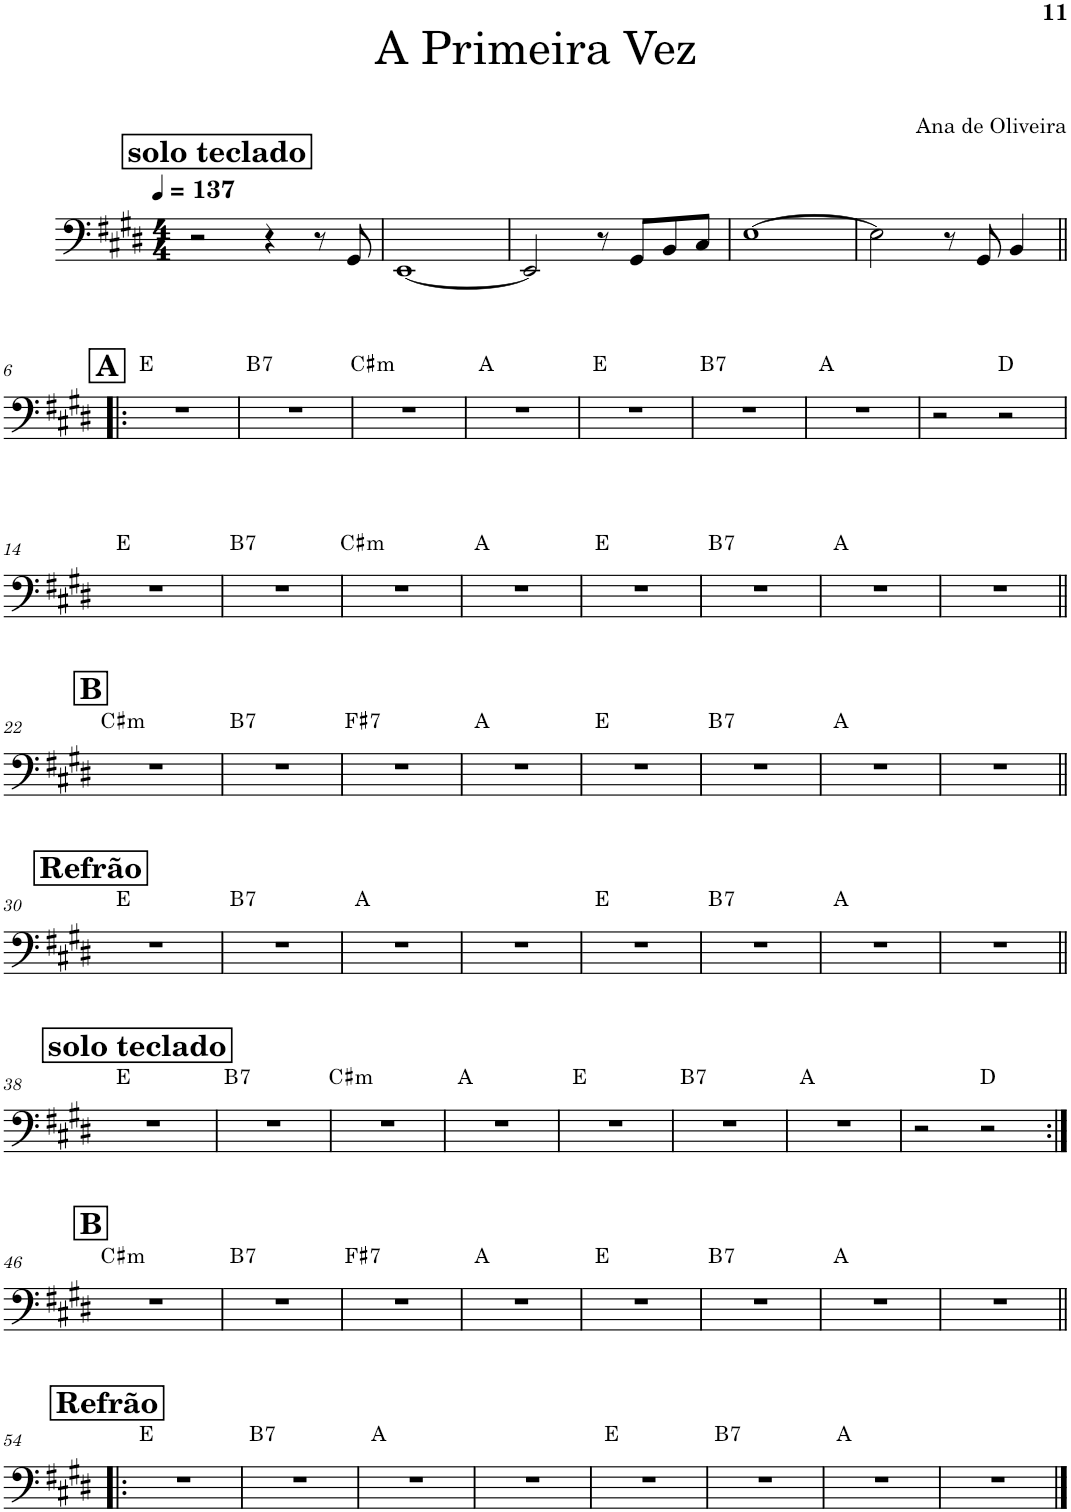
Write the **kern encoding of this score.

**kern	**harte
*part1	*part1
*staff1	*
*I"Electric Bass	*
*I'El. B.	*
!!LO:PB:g=z
*clefF4	*
*Trd7c12	*
*k[f#c#g#d#]	*
*M4/4	*
*MM137	*
!!LO:REH:place=s1:a:B:cj:fs=14:t=solo teclado
=1	=1
2r	.
4r	.
8r	.
8GG#/	.
=2	=2
[1EE	.
=3	=3
2EE/]	.
8r	.
8GG#/L	.
8BB/	.
8C#/J	.
=4	=4
[1E	.
=5	=5
2E\]	.
8r	.
8GG#/	.
4BB/	.
!!LO:LB:g=z
!!LO:REH:place=s1:a:B:cj:fs=14:t=A
=6!|:	=6!|:
1r	E:maj
=7	=7
!	!LO:H:kt=7
1r	B:7
=8	=8
!	!LO:H:kt=m
1r	C#:min
=9	=9
1r	A:maj
=10	=10
1r	E:maj
=11	=11
!	!LO:H:kt=7
1r	B:7
=12	=12
1r	A:maj
=13	=13
2r	.
2r	D:maj
!!LO:LB:g=z
=14	=14
1r	E:maj
=15	=15
!	!LO:H:kt=7
1r	B:7
=16	=16
!	!LO:H:kt=m
1r	C#:min
=17	=17
1r	A:maj
=18	=18
1r	E:maj
=19	=19
!	!LO:H:kt=7
1r	B:7
=20	=20
1r	A:maj
=21	=21
1r	.
!!LO:LB:g=z
!!LO:REH:place=s1:a:B:cj:fs=14:t=B
=22||	=22||
!	!LO:H:kt=m
1r	C#:min
=23	=23
!	!LO:H:kt=7
1r	B:7
=24	=24
!	!LO:H:kt=7
1r	F#:7
=25	=25
1r	A:maj
=26	=26
1r	E:maj
=27	=27
!	!LO:H:kt=7
1r	B:7
=28	=28
1r	A:maj
=29	=29
1r	.
!!LO:LB:g=z
!!LO:REH:place=s1:a:B:cj:fs=14:t=Refrão
=30||	=30||
1r	E:maj
=31	=31
!	!LO:H:kt=7
1r	B:7
=32	=32
1r	A:maj
=33	=33
1r	.
=34	=34
1r	E:maj
=35	=35
!	!LO:H:kt=7
1r	B:7
=36	=36
1r	A:maj
=37	=37
1r	.
!!LO:LB:g=z
!!LO:REH:place=s1:a:B:cj:fs=14:t=solo teclado
=38||	=38||
1r	E:maj
=39	=39
!	!LO:H:kt=7
1r	B:7
=40	=40
!	!LO:H:kt=m
1r	C#:min
=41	=41
1r	A:maj
=42	=42
1r	E:maj
=43	=43
!	!LO:H:kt=7
1r	B:7
=44	=44
1r	A:maj
=45	=45
2r	.
2r	D:maj
!!LO:LB:g=z
!!LO:REH:place=s1:a:B:cj:fs=14:t=B
=46:|!	=46:|!
!	!LO:H:kt=m
1r	C#:min
=47	=47
!	!LO:H:kt=7
1r	B:7
=48	=48
!	!LO:H:kt=7
1r	F#:7
=49	=49
1r	A:maj
=50	=50
1r	E:maj
=51	=51
!	!LO:H:kt=7
1r	B:7
=52	=52
1r	A:maj
=53	=53
1r	.
!!LO:LB:g=z
!!LO:REH:place=s1:a:B:cj:fs=14:t=Refrão
=54!|:	=54!|:
1r	E:maj
=55	=55
!	!LO:H:kt=7
1r	B:7
=56	=56
1r	A:maj
=57	=57
1r	.
=58	=58
1r	E:maj
=59	=59
!	!LO:H:kt=7
1r	B:7
=60	=60
1r	A:maj
=61	=61
1r	.
==	==
*-	*-
